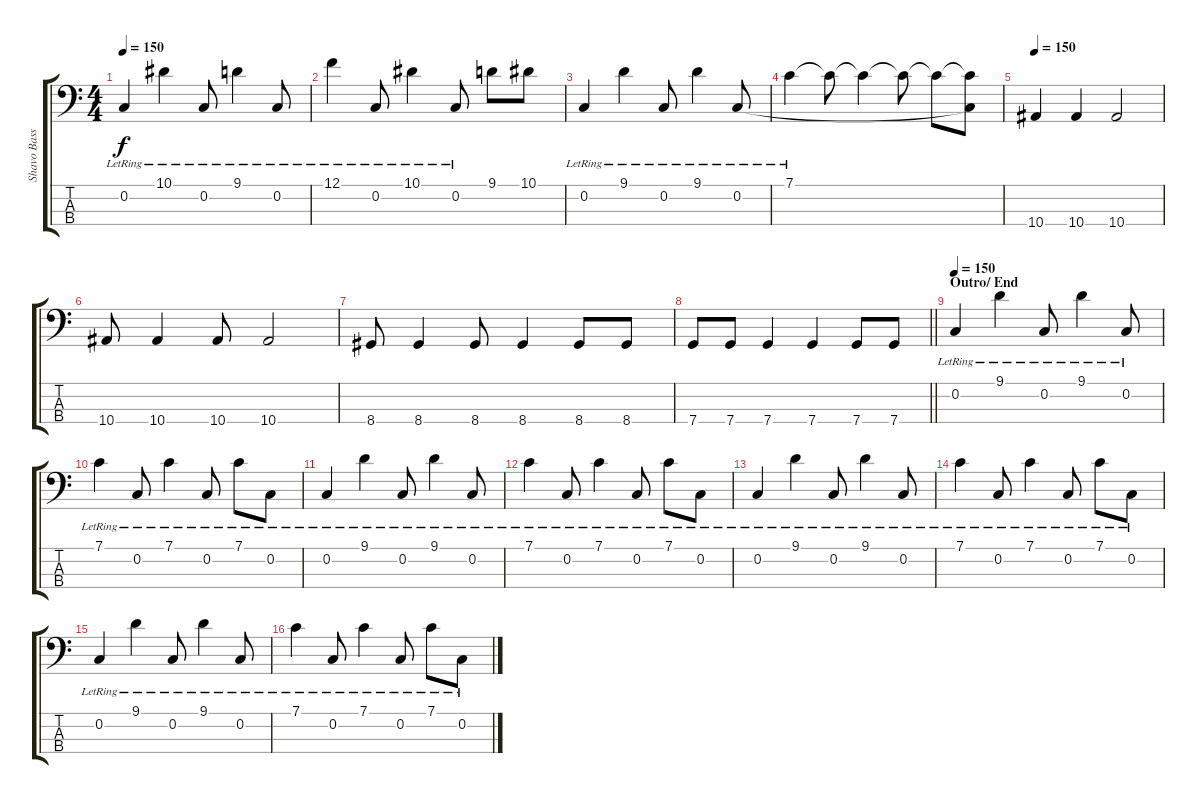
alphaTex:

\track ("Shavo Bass" "Shavo Bass") {instrument electricbassfinger}
\staff {score tabs}
\tuning (F2 C2 G1 C1) {hide}
\ts (4 4)
\tempo 150
\clef f4
\ks c
0.2{lr}.4{dy f} 10.1{lr}.4 0.2{lr}.8 9.1{lr}.4 0.2{lr}.8 |
12.1{lr}.4 0.2{lr}.8 10.1{lr}.4 0.2{lr}.8 9.1.8 10.1.8 |
0.2{lr}.4 9.1{lr}.4 0.2{lr}.8 9.1{lr}.4 0.2{lr}.8 |
7.1{lr}.4 7.1{t}.8 7.1{t}.4 7.1{t}.8 7.1{t}.8 (7.1{t} 0.2{t}).8 |
\tempo 150
10.4.4 10.4.4 10.4.2 |
10.4.8 10.4.4 10.4.8 10.4.2 |
8.4.8 8.4.4 8.4.8 8.4.4 8.4.8 8.4.8 |
\barLineRight lightlight
7.4.8 7.4.8 7.4.4 7.4.4 7.4.8 7.4.8 |
\section ("" "Outro/ End")
\tempo 150
0.2{lr}.4 9.1{lr}.4 0.2{lr}.8 9.1{lr}.4 0.2{lr}.8 |
7.1{lr}.4 0.2{lr}.8 7.1{lr}.4 0.2{lr}.8 7.1{lr}.8 0.2{lr}.8 |
0.2{lr}.4 9.1{lr}.4 0.2{lr}.8 9.1{lr}.4 0.2{lr}.8 |
7.1{lr}.4 0.2{lr}.8 7.1{lr}.4 0.2{lr}.8 7.1{lr}.8 0.2{lr}.8 |
0.2{lr}.4 9.1{lr}.4 0.2{lr}.8 9.1{lr}.4 0.2{lr}.8 |
7.1{lr}.4 0.2{lr}.8 7.1{lr}.4 0.2{lr}.8 7.1{lr}.8 0.2{lr}.8 |
0.2{lr}.4 9.1{lr}.4 0.2{lr}.8 9.1{lr}.4 0.2{lr}.8 |
7.1{lr}.4 0.2{lr}.8 7.1{lr}.4 0.2{lr}.8 7.1{lr}.8 0.2{lr}.8
